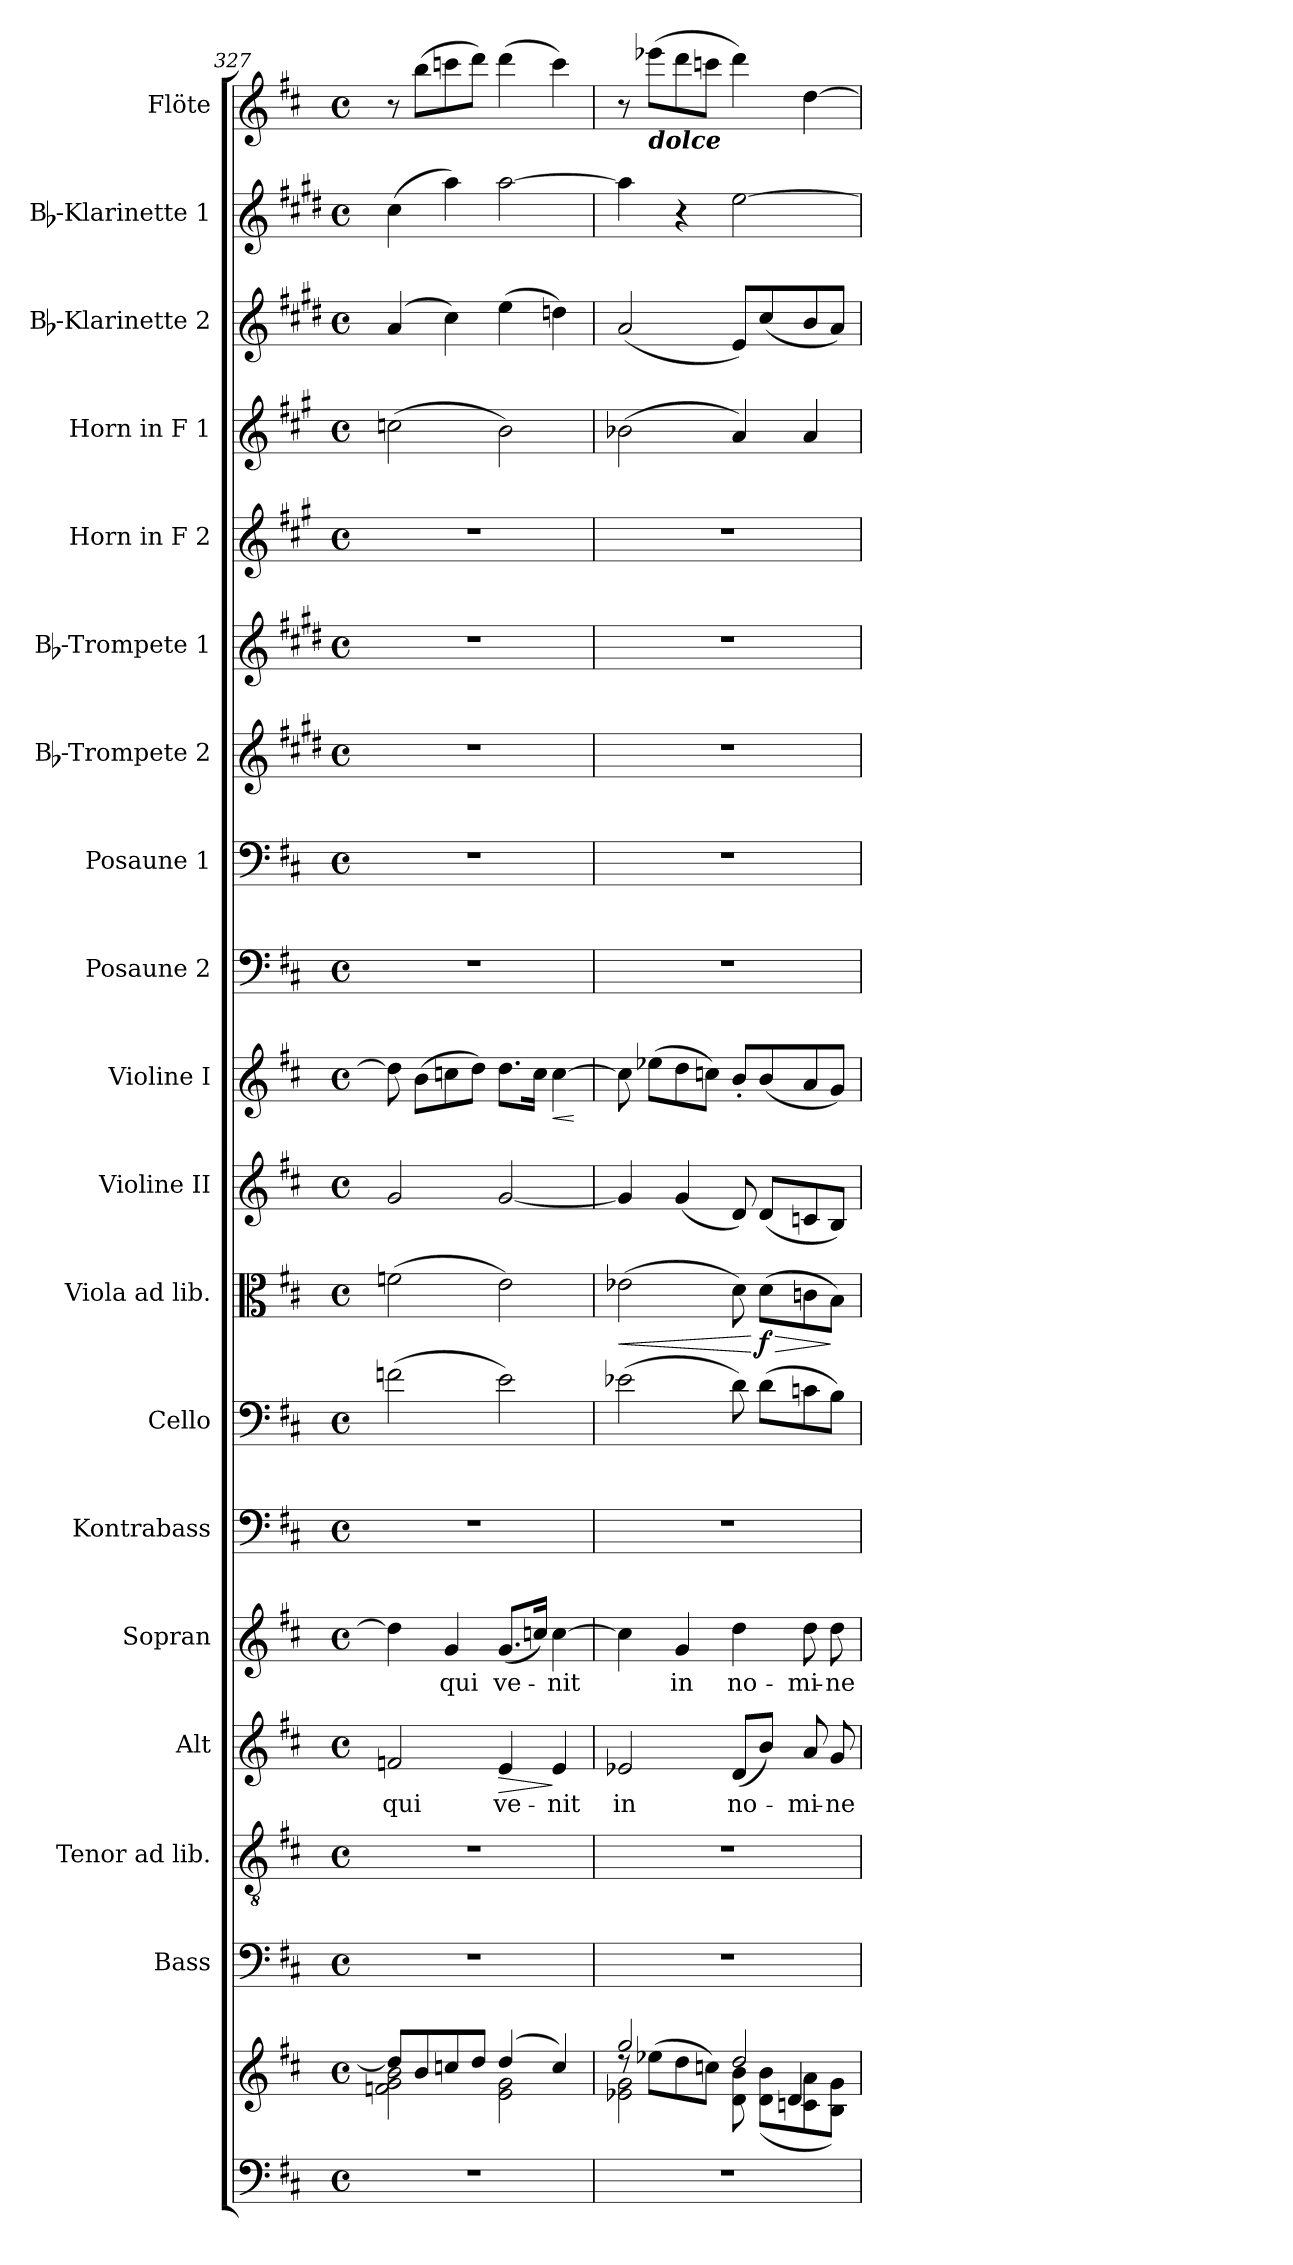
**kern	**kern	**kern	**kern	**kern	**text	**dynam	**kern	**text	**kern	**kern	**kern	**dynam	**kern	**kern	**dynam	**kern	**kern	**kern	**kern	**kern	**kern	**kern	**kern	**kern
*part19	*part19	*part18	*part17	*part16	*part16	*part16	*part15	*part15	*part14	*part13	*part12	*part12	*part11	*part10	*part10	*part9	*part8	*part7	*part6	*part5	*part4	*part3	*part2	*part1
*staff20	*staff19	*staff18	*staff17	*staff16	*staff16	*staff16	*staff15	*staff15	*staff14	*staff13	*staff12	*staff12	*staff11	*staff10	*staff10	*staff9	*staff8	*staff7	*staff6	*staff5	*staff4	*staff3	*staff2	*staff1
*	*	*I"Bass	*I"Tenor ad lib.	*I"Alt	*	*	*I"Sopran	*	*I"Kontrabass	*I"Cello	*I"Viola ad lib.	*	*I"Violine II	*I"Violine I	*	*I"Posaune 2	*I"Posaune 1	*I"Bb-Trompete 2	*I"Bb-Trompete 1	*I"Horn in F 2	*I"Horn in F 1	*I"Bb-Klarinette 2	*I"Bb-Klarinette 1	*I"Flöte
*	*	*I'B.	*I'T.	*I'A.	*	*	*I'S.	*	*I'Kb.	*	*I'Vla.	*	*I'Vl. II	*I'Vl. I	*	*I'Pos. 2	*I'Pos. 1	*I'Bb Trp. 2	*I'Bb Trp. 1	*	*	*I'Bb Kl. 2	*I'Bb Kl. 1	*I'Fl.
*clefF4	*clefG2	*clefF4	*clefGv2	*clefG2	*	*	*clefG2	*	*clefF4	*clefF4	*clefC3	*	*clefG2	*clefG2	*	*clefF4	*clefF4	*clefG2	*clefG2	*clefG2	*clefG2	*clefG2	*clefG2	*clefG2
*	*	*	*	*	*	*	*	*	*ITrd7c12	*	*	*	*	*	*	*	*	*ITrd1c2	*ITrd1c2	*ITrd4c7	*ITrd4c7	*ITrd1c2	*ITrd1c2	*
*k[f#c#]	*k[f#c#]	*k[f#c#]	*k[f#c#]	*k[f#c#]	*	*	*k[f#c#]	*	*k[f#c#]	*k[f#c#]	*k[f#c#]	*	*k[f#c#]	*k[f#c#]	*	*k[f#c#]	*k[f#c#]	*k[f#c#]	*k[f#c#]	*k[f#c#]	*k[f#c#]	*k[f#c#]	*k[f#c#]	*k[f#c#]
*D:	*D:	*D:	*D:	*D:	*	*	*D:	*	*D:	*D:	*D:	*	*D:	*D:	*	*D:	*D:	*D:	*D:	*D:	*D:	*D:	*D:	*D:
*M4/4	*M4/4	*M4/4	*M4/4	*M4/4	*	*	*M4/4	*	*M4/4	*M4/4	*M4/4	*	*M4/4	*M4/4	*	*M4/4	*M4/4	*M4/4	*M4/4	*M4/4	*M4/4	*M4/4	*M4/4	*M4/4
*met(c)	*met(c)	*met(c)	*met(c)	*met(c)	*	*	*met(c)	*	*met(c)	*met(c)	*met(c)	*	*met(c)	*met(c)	*	*met(c)	*met(c)	*met(c)	*met(c)	*met(c)	*met(c)	*met(c)	*met(c)	*met(c)
=327	=327	=327	=327	=327	=327	=327	=327	=327	=327	=327	=327	=327	=327	=327	=327	=327	=327	=327	=327	=327	=327	=327	=327	=327
*	*^	*	*	*	*	*	*	*	*	*	*	*	*	*	*	*	*	*	*	*	*	*	*	*
!	!	!	!	!	!	!LO:LY:b	!	!	!	!	!	!	!	!	!	!	!	!	!	!	!	!	!	!	!
1r	8dd/L]	2fn\ 2g\ 2b\	1r	1r	2fn/	qui	.	4dd\]	.	1r	(>2fn\	(>2fn\	.	2g/	8dd\]	.	1r	1r	1r	1r	1r	(>2fn\	(4g/	(>4b\	8r
.	8b/	.	.	.	.	.	.	.	.	.	.	.	.	.	(>8b\L	.	.	.	.	.	.	.	.	.	(>8bb\L
!	!	!	!	!	!	!	!	!	!LO:LY:b	!	!	!	!	!	!	!	!	!	!	!	!	!	!	!	!
.	8ccn/	.	.	.	.	.	.	4g/	qui	.	.	.	.	.	8ccn\	.	.	.	.	.	.	.	4b\)	4gg\)	8cccn\
.	8dd/J	.	.	.	.	.	.	.	.	.	.	.	.	.	8dd\J)	.	.	.	.	.	.	.	.	.	8ddd\J)
!	!	!	!	!	!	!LO:LY:b	!LO:HP:b	!	!LO:LY:b	!	!	!	!	!	!	!	!	!	!	!	!	!	!	!	!
.	(4dd/	2e\ 2g\	.	.	4e/	ve-	>	(<8.g/L	ve-	.	2e\)	2e\)	.	[2g/	8.dd\L	.	.	.	.	.	.	2e\)	(>4dd\	[2gg\	(>4ddd\
.	.	.	.	.	.	.	.	16ccn/Jk)	.	.	.	.	.	.	16cc\Jk	.	.	.	.	.	.	.	.	.	.
!	!	!	!	!	!	!LO:LY:b	!	!	!LO:LY:b	!	!	!	!	!	!	!LO:HP:b	!	!	!	!	!	!	!	!	!
.	4cc/)	.	.	.	4e/	-nit	]	[4cc\	-nit	.	.	.	.	.	[4cc\	<	.	.	.	.	.	.	4ccn\)	.	4ccc\)
*	*v	*v	*	*	*	*	*	*	*	*	*	*	*	*	*	*	*	*	*	*	*	*	*	*	*
.	.	.	.	.	.	.	.	.	.	.	.	.	.	.	[	.	.	.	.	.	.	.	.	.
=328	=328	=328	=328	=328	=328	=328	=328	=328	=328	=328	=328	=328	=328	=328	=328	=328	=328	=328	=328	=328	=328	=328	=328	=328
*	*^	*	*	*	*	*	*	*	*	*	*	*	*	*	*	*	*	*	*	*	*	*	*	*
*	*	*^	*	*	*	*	*	*	*	*	*	*	*	*	*	*	*	*	*	*	*	*	*	*	*
!	!	!	!	!	!	!	!LO:LY:b	!	!	!	!	!	!	!LO:HP:b	!	!	!	!	!	!	!	!	!	!	!	!
1r	2gg/	2e-X\ 2g\	8rcc	1r	1r	2e-X/	in	.	4cc\]	.	1r	(>2e-X\	(>2e-X\	<	4g/]	8cc\]	.	1r	1r	1r	1r	1r	(>2e-X\	(<2g/	4gg\]	8r
!	!	!	!	!	!	!	!	!	!	!	!	!	!	!	!	!	!	!	!	!	!	!	!	!	!	!LO:TX:b:Bi:t=dolce
.	.	.	(>8ee-X\L	.	.	.	.	.	.	.	.	.	.	.	.	(>8ee-X\L	.	.	.	.	.	.	.	.	.	(>8eee-X\L
!	!	!	!	!	!	!	!	!	!	!LO:LY:b	!	!	!	!	!	!	!	!	!	!	!	!	!	!	!	!
.	.	.	8dd\	.	.	.	.	.	4g/	in	.	.	.	.	(<4g/	8dd\	.	.	.	.	.	.	.	.	4r	8ddd\
.	.	.	8ccn\J)	.	.	.	.	.	.	.	.	.	.	.	.	8ccn\J)	.	.	.	.	.	.	.	.	.	8cccn\J
!	!	!	!	!	!	!	!LO:LY:b	!	!	!LO:LY:b	!	!	!	!	!	!	!	!	!	!	!	!	!	!	!	!
.	2dd/	8d\ 8b\	4ryy	.	.	(<8d/L	no-	.	4dd\	no-	.	8d\)	8d\)	.	8d/)	8b'</L	.	.	.	.	.	.	4d/)	8d/L)	[2dd\	4ddd\)
!	!	!	!	!	!	!	!	!	!	!	!	!	!	!LO:HP:n=1:b	!	!	!	!	!	!	!	!	!	!	!	!
!	!	!	!	!	!	!	!	!	!	!	!	!	!	!LO:DY:n=1:b	!	!	!	!	!	!	!	!	!	!	!	!
.	.	(<8d\ 8b\L	.	.	.	8b/J)	.	.	.	.	.	(>8d\L	(>8d\L	[ > f	(<8d/L	(<8b/	.	.	.	.	.	.	.	(<8b/	.	.
!	!	!	!	!	!	!	!LO:LY:b	!	!	!LO:LY:b	!	!	!	!	!	!	!	!	!	!	!	!	!	!	!	!
.	.	8cn\ 8a\	4d/	.	.	8a/	-mi-	.	8dd\	-mi-	.	8cn\	8cn\	.	8cn/	8a/	.	.	.	.	.	.	4d/	8a/	.	[4dd\
!	!	!	!	!	!	!	!LO:LY:b	!	!	!LO:LY:b	!	!	!	!	!	!	!	!	!	!	!	!	!	!	!	!
.	.	8B\ 8g\J)	.	.	.	8g/	-ne	.	8dd\	-ne	.	8B\J)	8B\J)	]	8B/J)	8g/J)	.	.	.	.	.	.	.	8g/J)	.	.
*	*v	*v	*v	*	*	*	*	*	*	*	*	*	*	*	*	*	*	*	*	*	*	*	*	*	*	*
=	=	=	=	=	=	=	=	=	=	=	=	=	=	=	=	=	=	=	=	=	=	=	=	=
*-	*-	*-	*-	*-	*-	*-	*-	*-	*-	*-	*-	*-	*-	*-	*-	*-	*-	*-	*-	*-	*-	*-	*-	*-
